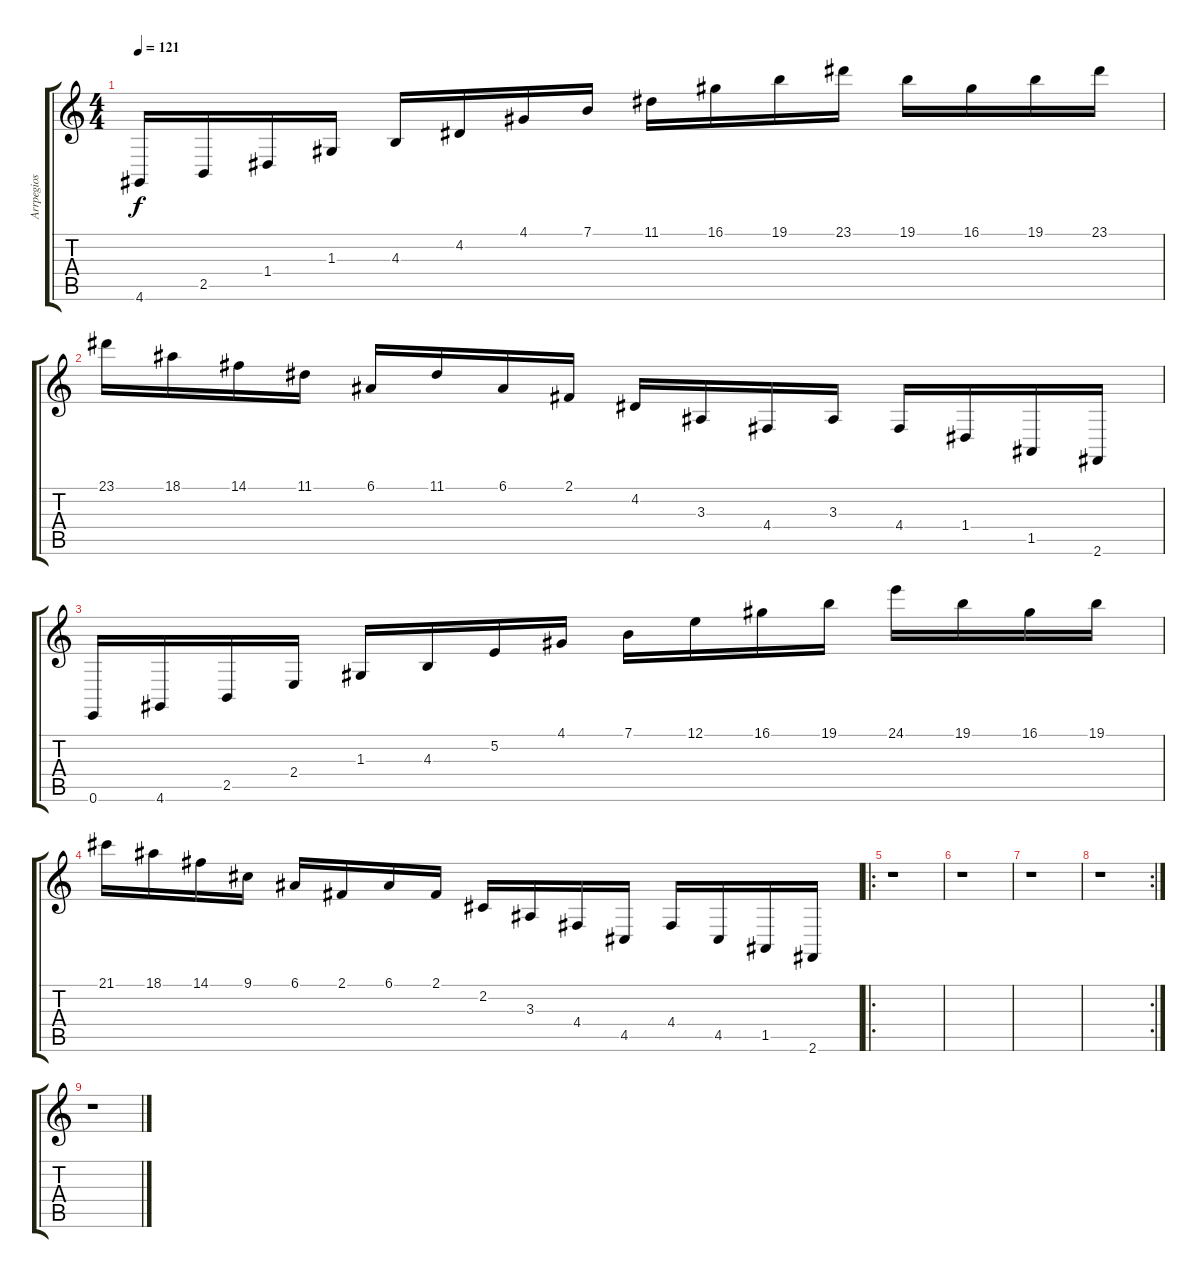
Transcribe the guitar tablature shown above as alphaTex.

\track ("Arrpegios" "Arrpegios") {instrument lead2sawtooth}
\staff {score tabs}
\tuning (E4 B3 G3 D3 A2 E2) {hide}
\ts (4 4)
\tempo 121
\clef g2
\ks c
4.6.16{dy f} 2.5.16 1.4.16 1.3.16 4.3.16 4.2.16 4.1.16 7.1.16 11.1.16 16.1.16 19.1.16 23.1.16 19.1.16 16.1.16 19.1.16 23.1.16 |
23.1.16 18.1.16 14.1.16 11.1.16 6.1.16 11.1.16 6.1.16 2.1.16 4.2.16 3.3.16 4.4.16 3.3.16 4.4.16 1.4.16 1.5.16 2.6.16 |
0.6.16 4.6.16 2.5.16 2.4.16 1.3.16 4.3.16 5.2.16 4.1.16 7.1.16 12.1.16 16.1.16 19.1.16 24.1.16 19.1.16 16.1.16 19.1.16 |
21.1.16 18.1.16 14.1.16 9.1.16 6.1.16 2.1.16 6.1.16 2.1.16 2.2.16 3.3.16 4.4.16 4.5.16 4.4.16 4.5.16 1.5.16 2.6.16 |
\ro
r.1 |
r.1 |
r.1 |
\rc 2
r.1 |
r.1
